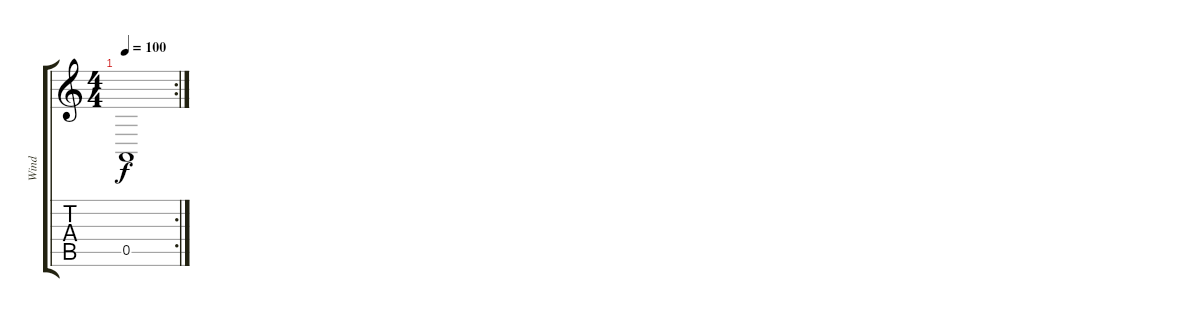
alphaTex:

\track ("Wind" "Wind") {instrument synthvoice}
\staff {score tabs}
\tuning (E4 B3 G3 D3 A2 E2) {hide}
\rc 2
\ts (4 4)
\tempo 100
\clef g2
\ks c
0.5{t}.1{dy f}
